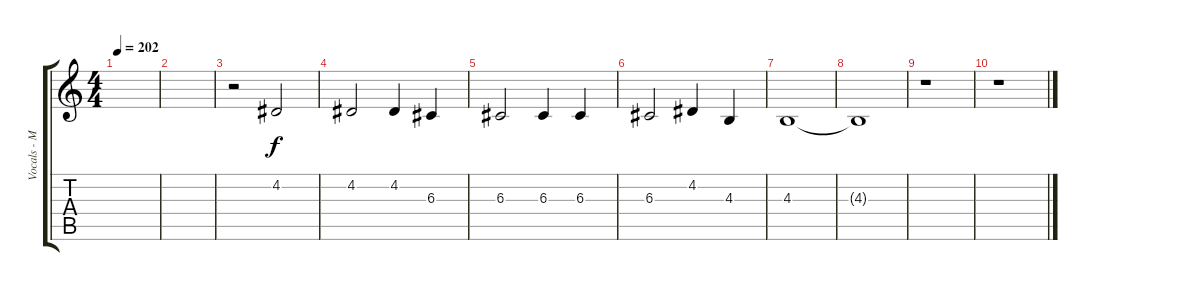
\track ("Vocals - Mark" "Vocals - M") {instrument altosax}
\staff {score tabs}
\tuning (E4 B3 G3 D3 A2 E2) {hide}
\ts (4 4)
\tempo 202
\clef g2
\ks c
|
|
r.2 4.2.2 |
4.2.2 4.2.4 6.3.4 |
6.3.2 6.3.4 6.3.4 |
6.3.2 4.2.4 4.3.4 |
4.3.1 |
4.3{t}.1 |
r.1 |
r.1
